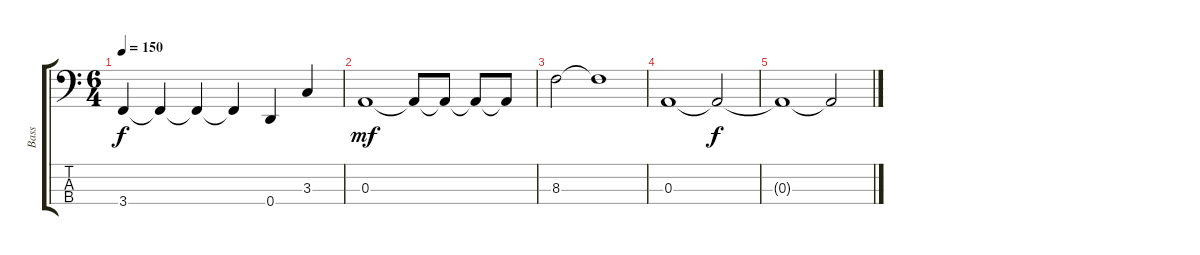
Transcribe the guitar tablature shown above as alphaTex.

\track ("Bass" "Bass") {instrument electricbassfinger}
\staff {score tabs}
\tuning (G2 D2 A1 D1) {hide}
\ts (6 4)
\tempo 150
\clef f4
\ks c
3.4.4{dy f} 3.4{t}.4 3.4{t}.4 3.4{t}.4 0.4.4 3.3.4 |
0.3.1{dy mf} 0.3{t}.8 0.3{t}.8 0.3{t}.8 0.3{t}.8 |
8.3.2 8.3{t}.1 |
0.3.1 0.3{t}.2{dy f} |
0.3{t}.1 0.3{t}.2
